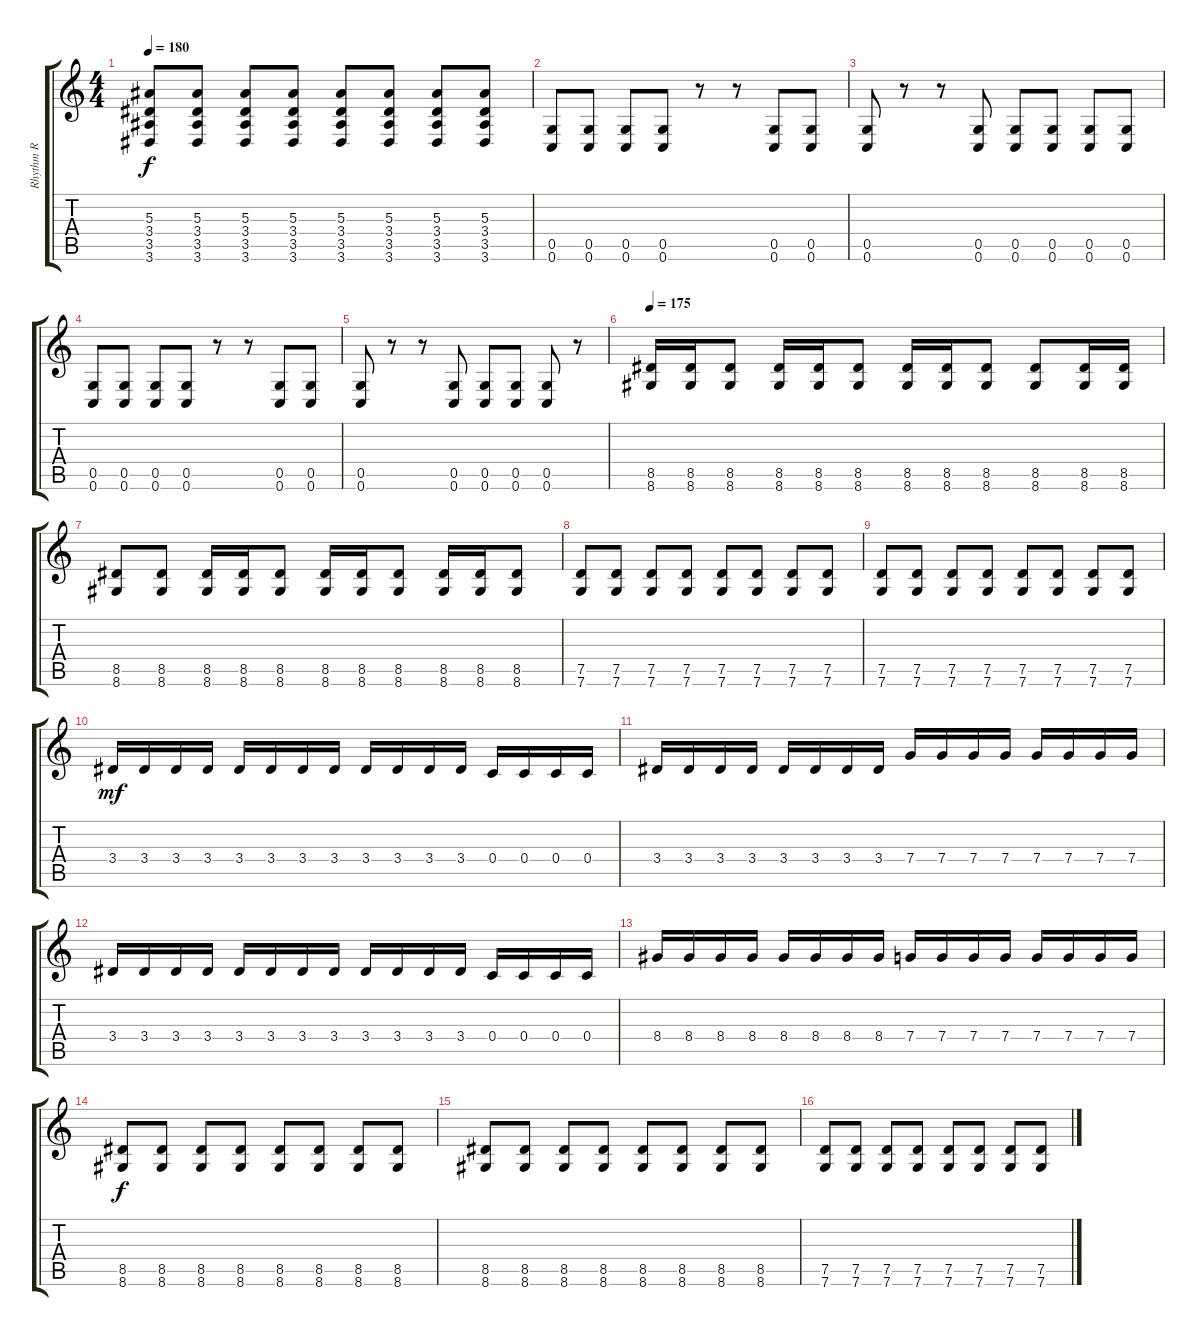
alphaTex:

\track ("Rhythm R" "Rhythm R") {instrument distortionguitar}
\staff {score tabs}
\tuning (D4 A3 F3 C3 G2 C2) {hide}
\ts (4 4)
\tempo 180
\clef g2
\ks c
(5.3 3.4 3.5 3.6).8{dy f} (5.3 3.4 3.5 3.6).8 (5.3 3.4 3.5 3.6).8 (5.3 3.4 3.5 3.6).8 (5.3 3.4 3.5 3.6).8 (5.3 3.4 3.5 3.6).8 (5.3 3.4 3.5 3.6).8 (5.3 3.4 3.5 3.6).8 |
(0.5 0.6).8{volume 13} (0.5 0.6).8 (0.5 0.6).8 (0.5 0.6).8 r.8 r.8 (0.5 0.6).8 (0.5 0.6).8 |
(0.5 0.6).8 r.8 r.8 (0.5 0.6).8 (0.5 0.6).8 (0.5 0.6).8 (0.5 0.6).8 (0.5 0.6).8 |
(0.5 0.6).8 (0.5 0.6).8 (0.5 0.6).8 (0.5 0.6).8 r.8 r.8 (0.5 0.6).8 (0.5 0.6).8 |
(0.5 0.6).8 r.8 r.8 (0.5 0.6).8 (0.5 0.6).8 (0.5 0.6).8 (0.5 0.6).8 r.8 |
\tempo 175
(8.5 8.6).16{volume 12} (8.5 8.6).16 (8.5 8.6).8 (8.5 8.6).16 (8.5 8.6).16 (8.5 8.6).8 (8.5 8.6).16 (8.5 8.6).16 (8.5 8.6).8 (8.5 8.6).8 (8.5 8.6).16 (8.5 8.6).16 |
(8.5 8.6).8 (8.5 8.6).8 (8.5 8.6).16 (8.5 8.6).16 (8.5 8.6).8 (8.5 8.6).16 (8.5 8.6).16 (8.5 8.6).8 (8.5 8.6).16 (8.5 8.6).16 (8.5 8.6).8 |
(7.5 7.6).8 (7.5 7.6).8 (7.5 7.6).8 (7.5 7.6).8 (7.5 7.6).8 (7.5 7.6).8 (7.5 7.6).8 (7.5 7.6).8 |
(7.5 7.6).8 (7.5 7.6).8 (7.5 7.6).8 (7.5 7.6).8 (7.5 7.6).8 (7.5 7.6).8 (7.5 7.6).8 (7.5 7.6).8 |
3.4.16{dy mf volume 13} 3.4.16 3.4.16 3.4.16 3.4.16 3.4.16 3.4.16 3.4.16 3.4.16 3.4.16 3.4.16 3.4.16 0.4.16 0.4.16 0.4.16 0.4.16 |
3.4.16 3.4.16 3.4.16 3.4.16 3.4.16 3.4.16 3.4.16 3.4.16 7.4.16 7.4.16 7.4.16 7.4.16 7.4.16 7.4.16 7.4.16 7.4.16 |
3.4.16 3.4.16 3.4.16 3.4.16 3.4.16 3.4.16 3.4.16 3.4.16 3.4.16 3.4.16 3.4.16 3.4.16 0.4.16 0.4.16 0.4.16 0.4.16 |
8.4.16 8.4.16 8.4.16 8.4.16 8.4.16 8.4.16 8.4.16 8.4.16 7.4.16 7.4.16 7.4.16 7.4.16 7.4.16 7.4.16 7.4.16 7.4.16 |
(8.5 8.6).8{dy f} (8.5 8.6).8 (8.5 8.6).8 (8.5 8.6).8 (8.5 8.6).8 (8.5 8.6).8 (8.5 8.6).8 (8.5 8.6).8 |
(8.5 8.6).8 (8.5 8.6).8 (8.5 8.6).8 (8.5 8.6).8 (8.5 8.6).8 (8.5 8.6).8 (8.5 8.6).8 (8.5 8.6).8 |
(7.5 7.6).8 (7.5 7.6).8 (7.5 7.6).8 (7.5 7.6).8 (7.5 7.6).8 (7.5 7.6).8 (7.5 7.6).8 (7.5 7.6).8
